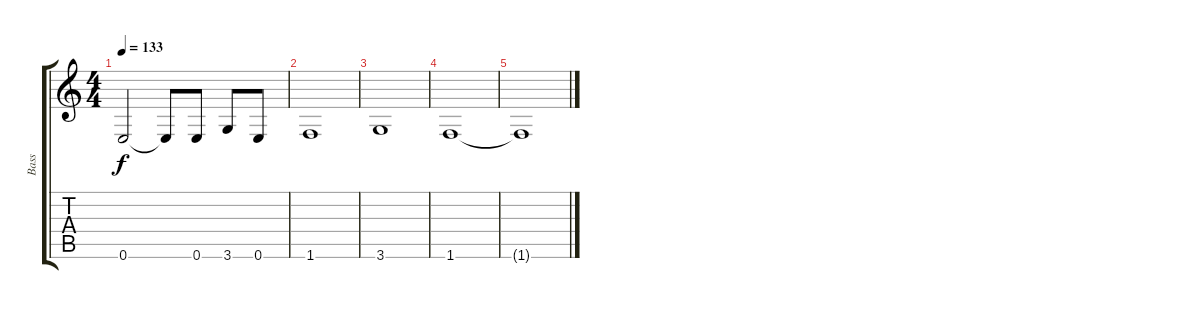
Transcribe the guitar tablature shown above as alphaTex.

\track ("Bass" "Bass") {instrument electricbasspick}
\staff {score tabs}
\tuning (E4 B3 G3 D3 A2 E2) {hide}
\ts (4 4)
\tempo 133
\clef g2
\ks c
0.6.2{dy f} 0.6{t}.8 0.6.8 3.6.8 0.6.8 |
1.6.1 |
3.6.1 |
1.6.1 |
1.6{t}.1
